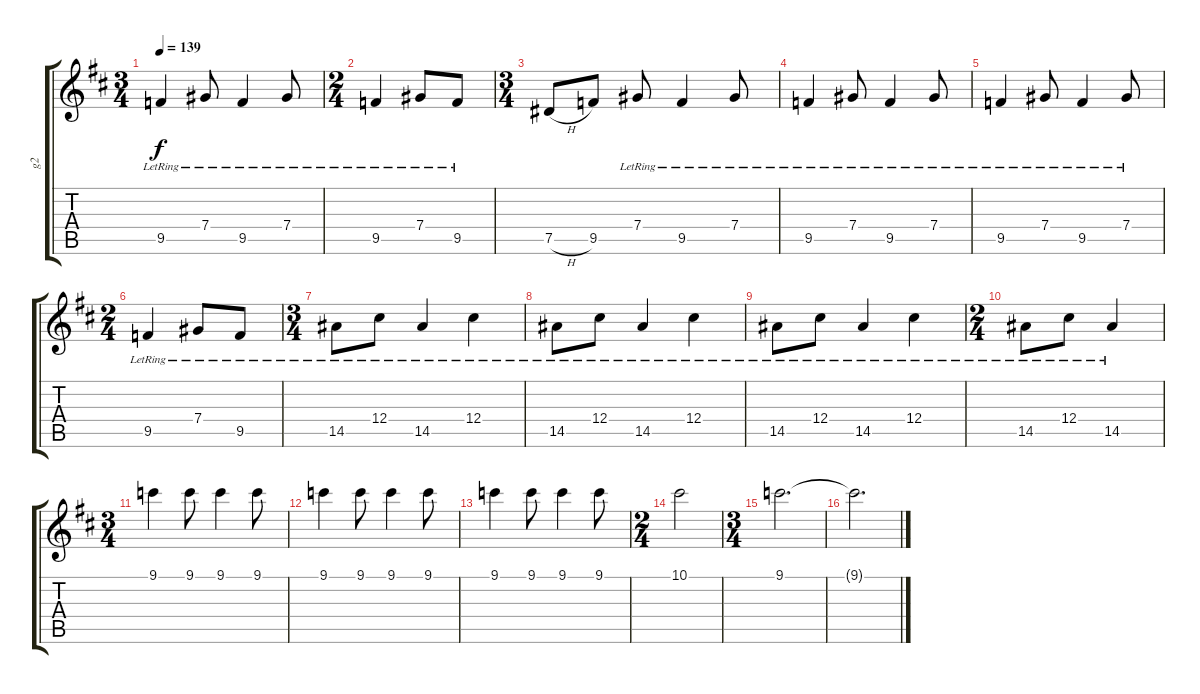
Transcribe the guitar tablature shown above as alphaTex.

\track ("g2" "g2") {instrument distortionguitar}
\staff {score tabs}
\tuning (Eb4 Bb3 Gb3 Db3 Ab2 Eb2) {hide}
\ts (3 4)
\tempo 139
\clef g2
\ks d
9.5{lr}.4{dy f} 7.4{lr}.8 9.5{lr}.4 7.4{lr}.8 |
\ts (2 4)
9.5{lr}.4 7.4{lr}.8 9.5{lr}.8 |
\ts (3 4)
7.5{h}.8 9.5.8 7.4{lr}.8 9.5{lr}.4 7.4{lr}.8 |
9.5{lr}.4 7.4{lr}.8 9.5{lr}.4 7.4{lr}.8 |
9.5{lr}.4 7.4{lr}.8 9.5{lr}.4 7.4{lr}.8 |
\ts (2 4)
9.5{lr}.4 7.4{lr}.8 9.5{lr}.8 |
\ts (3 4)
14.5{lr}.8 12.4{lr}.8 14.5{lr}.4 12.4{lr}.4 |
14.5{lr}.8 12.4{lr}.8 14.5{lr}.4 12.4{lr}.4 |
14.5{lr}.8 12.4{lr}.8 14.5{lr}.4 12.4{lr}.4 |
\ts (2 4)
14.5{lr}.8 12.4{lr}.8 14.5{lr}.4 |
\ts (3 4)
9.1.4 9.1.8 9.1.4 9.1.8 |
9.1.4 9.1.8 9.1.4 9.1.8 |
9.1.4 9.1.8 9.1.4 9.1.8 |
\ts (2 4)
10.1.2 |
\ts (3 4)
9.1.2{d} |
9.1{t}.2{d}
